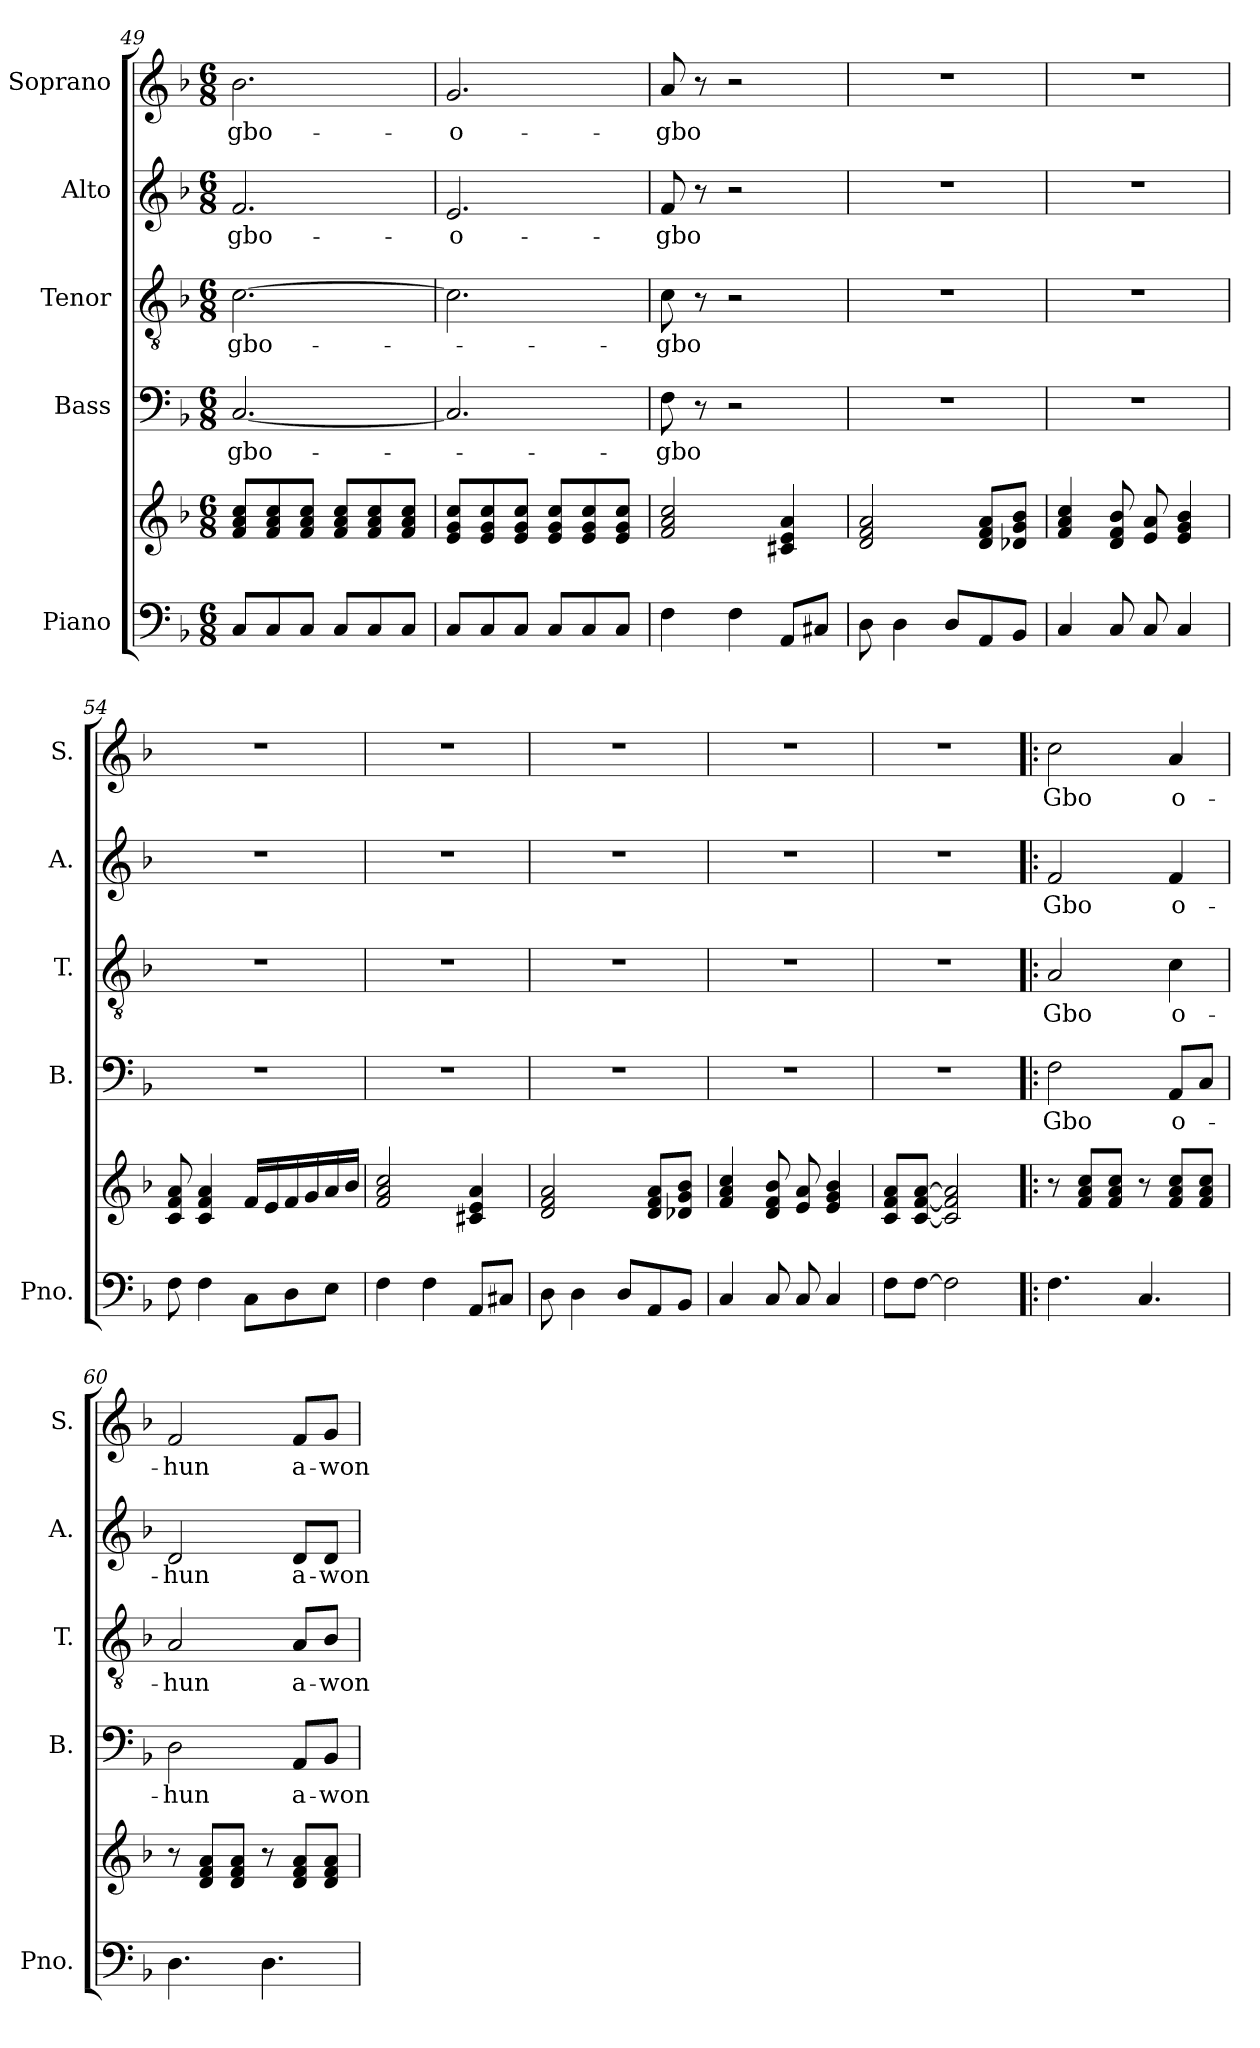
**kern	**kern	**kern	**text	**kern	**text	**kern	**text	**kern	**text
*part5	*part5	*part4	*part4	*part3	*part3	*part2	*part2	*part1	*part1
*staff6	*staff5	*staff4	*staff4	*staff3	*staff3	*staff2	*staff2	*staff1	*staff1
*I"Piano	*	*I"Bass	*	*I"Tenor	*	*I"Alto	*	*I"Soprano	*
*I'Pno.	*	*I'B.	*	*I'T.	*	*I'A.	*	*I'S.	*
*clefF4	*clefG2	*clefF4	*	*clefGv2	*	*clefG2	*	*clefG2	*
*k[b-]	*k[b-]	*k[b-]	*	*k[b-]	*	*k[b-]	*	*k[b-]	*
*M6/8	*M6/8	*M6/8	*	*M6/8	*	*M6/8	*	*M6/8	*
=49	=49	=49	=49	=49	=49	=49	=49	=49	=49
!	!	!	!LO:LY:b	!	!LO:LY:b	!	!LO:LY:b	!	!LO:LY:b
8C/L	8f/ 8a/ 8cc/L	[2.C/	-gbo-	[2.c\	-gbo-	2.f/	-gbo-	2.b-\	-gbo-
8C/	8f/ 8a/ 8cc/	.	.	.	.	.	.	.	.
8C/J	8f/ 8a/ 8cc/J	.	.	.	.	.	.	.	.
8C/L	8f/ 8a/ 8cc/L	.	.	.	.	.	.	.	.
8C/	8f/ 8a/ 8cc/	.	.	.	.	.	.	.	.
8C/J	8f/ 8a/ 8cc/J	.	.	.	.	.	.	.	.
=50	=50	=50	=50	=50	=50	=50	=50	=50	=50
!	!	!	!	!	!	!	!LO:LY:b	!	!LO:LY:b
8C/L	8e/ 8g/ 8cc/L	2.C/]	.	2.c\]	.	2.e/	-o-	2.g/	-o-
8C/	8e/ 8g/ 8cc/	.	.	.	.	.	.	.	.
8C/J	8e/ 8g/ 8cc/J	.	.	.	.	.	.	.	.
8C/L	8e/ 8g/ 8cc/L	.	.	.	.	.	.	.	.
8C/	8e/ 8g/ 8cc/	.	.	.	.	.	.	.	.
8C/J	8e/ 8g/ 8cc/J	.	.	.	.	.	.	.	.
=51	=51	=51	=51	=51	=51	=51	=51	=51	=51
!	!	!	!LO:LY:b	!	!LO:LY:b	!	!LO:LY:b	!	!LO:LY:b
4F\	2f/ 2a/ 2cc/	8F\	-gbo	8c\	-gbo	8f/	-gbo	8a/	-gbo
.	.	8r	.	8r	.	8r	.	8r	.
4F\	.	2r	.	2r	.	2r	.	2r	.
8AA/L	4c#X/ 4e/ 4a/	.	.	.	.	.	.	.	.
8C#X/J	.	.	.	.	.	.	.	.	.
=52	=52	=52	=52	=52	=52	=52	=52	=52	=52
8D\	2d/ 2f/ 2a/	2.r	.	2.r	.	2.r	.	2.r	.
4D\	.	.	.	.	.	.	.	.	.
8D/L	.	.	.	.	.	.	.	.	.
8AA/	8d/ 8f/ 8a/L	.	.	.	.	.	.	.	.
8BB-/J	8d-X/ 8g/ 8b-/J	.	.	.	.	.	.	.	.
=53	=53	=53	=53	=53	=53	=53	=53	=53	=53
4C/	4f/ 4a/ 4cc/	2.r	.	2.r	.	2.r	.	2.r	.
8C/	8d/ 8f/ 8b-/	.	.	.	.	.	.	.	.
8C/	8e/ 8a/	.	.	.	.	.	.	.	.
4C/	4e/ 4g/ 4b-/	.	.	.	.	.	.	.	.
!!LO:PB:g=z
=54	=54	=54	=54	=54	=54	=54	=54	=54	=54
8F\	8c/ 8f/ 8a/	2.r	.	2.r	.	2.r	.	2.r	.
4F\	4c/ 4f/ 4a/	.	.	.	.	.	.	.	.
8C\L	16f/LL	.	.	.	.	.	.	.	.
.	16e/	.	.	.	.	.	.	.	.
8D\	16f/	.	.	.	.	.	.	.	.
.	16g/	.	.	.	.	.	.	.	.
8E\J	16a/	.	.	.	.	.	.	.	.
.	16b-/JJ	.	.	.	.	.	.	.	.
=55	=55	=55	=55	=55	=55	=55	=55	=55	=55
4F\	2f/ 2a/ 2cc/	2.r	.	2.r	.	2.r	.	2.r	.
4F\	.	.	.	.	.	.	.	.	.
8AA/L	4c#X/ 4e/ 4a/	.	.	.	.	.	.	.	.
8C#X/J	.	.	.	.	.	.	.	.	.
=56	=56	=56	=56	=56	=56	=56	=56	=56	=56
8D\	2d/ 2f/ 2a/	2.r	.	2.r	.	2.r	.	2.r	.
4D\	.	.	.	.	.	.	.	.	.
8D/L	.	.	.	.	.	.	.	.	.
8AA/	8d/ 8f/ 8a/L	.	.	.	.	.	.	.	.
8BB-/J	8d-X/ 8g/ 8b-/J	.	.	.	.	.	.	.	.
=57	=57	=57	=57	=57	=57	=57	=57	=57	=57
4C/	4f/ 4a/ 4cc/	2.r	.	2.r	.	2.r	.	2.r	.
8C/	8d/ 8f/ 8b-/	.	.	.	.	.	.	.	.
8C/	8e/ 8a/	.	.	.	.	.	.	.	.
4C/	4e/ 4g/ 4b-/	.	.	.	.	.	.	.	.
=58	=58	=58	=58	=58	=58	=58	=58	=58	=58
8F\L	8c/ 8f/ 8a/L	2.r	.	2.r	.	2.r	.	2.r	.
[8F\J	[8c/ [8f/ [8a/J	.	.	.	.	.	.	.	.
2F\]	2c/] 2f/] 2a/]	.	.	.	.	.	.	.	.
=59!|:	=59!|:	=59!|:	=59!|:	=59!|:	=59!|:	=59!|:	=59!|:	=59!|:	=59!|:
!	!	!	!LO:LY:b	!	!LO:LY:b	!	!LO:LY:b	!	!LO:LY:b
4.F\	8r	2F\	Gbo	2A/	Gbo	2f/	Gbo	2cc\	Gbo
.	8f/ 8a/ 8cc/L	.	.	.	.	.	.	.	.
.	8f/ 8a/ 8cc/J	.	.	.	.	.	.	.	.
4.C/	8r	.	.	.	.	.	.	.	.
!	!	!	!LO:LY:b	!	!LO:LY:b	!	!LO:LY:b	!	!LO:LY:b
.	8f/ 8a/ 8cc/L	8AA/L	o-	4c\	o-	4f/	o-	4a/	o-
.	8f/ 8a/ 8cc/J	8C/J	.	.	.	.	.	.	.
=60	=60	=60	=60	=60	=60	=60	=60	=60	=60
!	!	!	!LO:LY:b	!	!LO:LY:b	!	!LO:LY:b	!	!LO:LY:b
4.D\	8r	2D\	-hun	2A/	-hun	2d/	-hun	2f/	-hun
.	8d/ 8f/ 8a/L	.	.	.	.	.	.	.	.
.	8d/ 8f/ 8a/J	.	.	.	.	.	.	.	.
4.D\	8r	.	.	.	.	.	.	.	.
!	!	!	!LO:LY:b	!	!LO:LY:b	!	!LO:LY:b	!	!LO:LY:b
.	8d/ 8f/ 8a/L	8AA/L	a-	8A/L	a-	8d/L	a-	8f/L	a-
!	!	!	!LO:LY:b	!	!LO:LY:b	!	!LO:LY:b	!	!LO:LY:b
.	8d/ 8f/ 8a/J	8BB-/J	-won	8B-/J	-won	8d/J	-won	8g/J	-won
=	=	=	=	=	=	=	=	=	=
*-	*-	*-	*-	*-	*-	*-	*-	*-	*-
